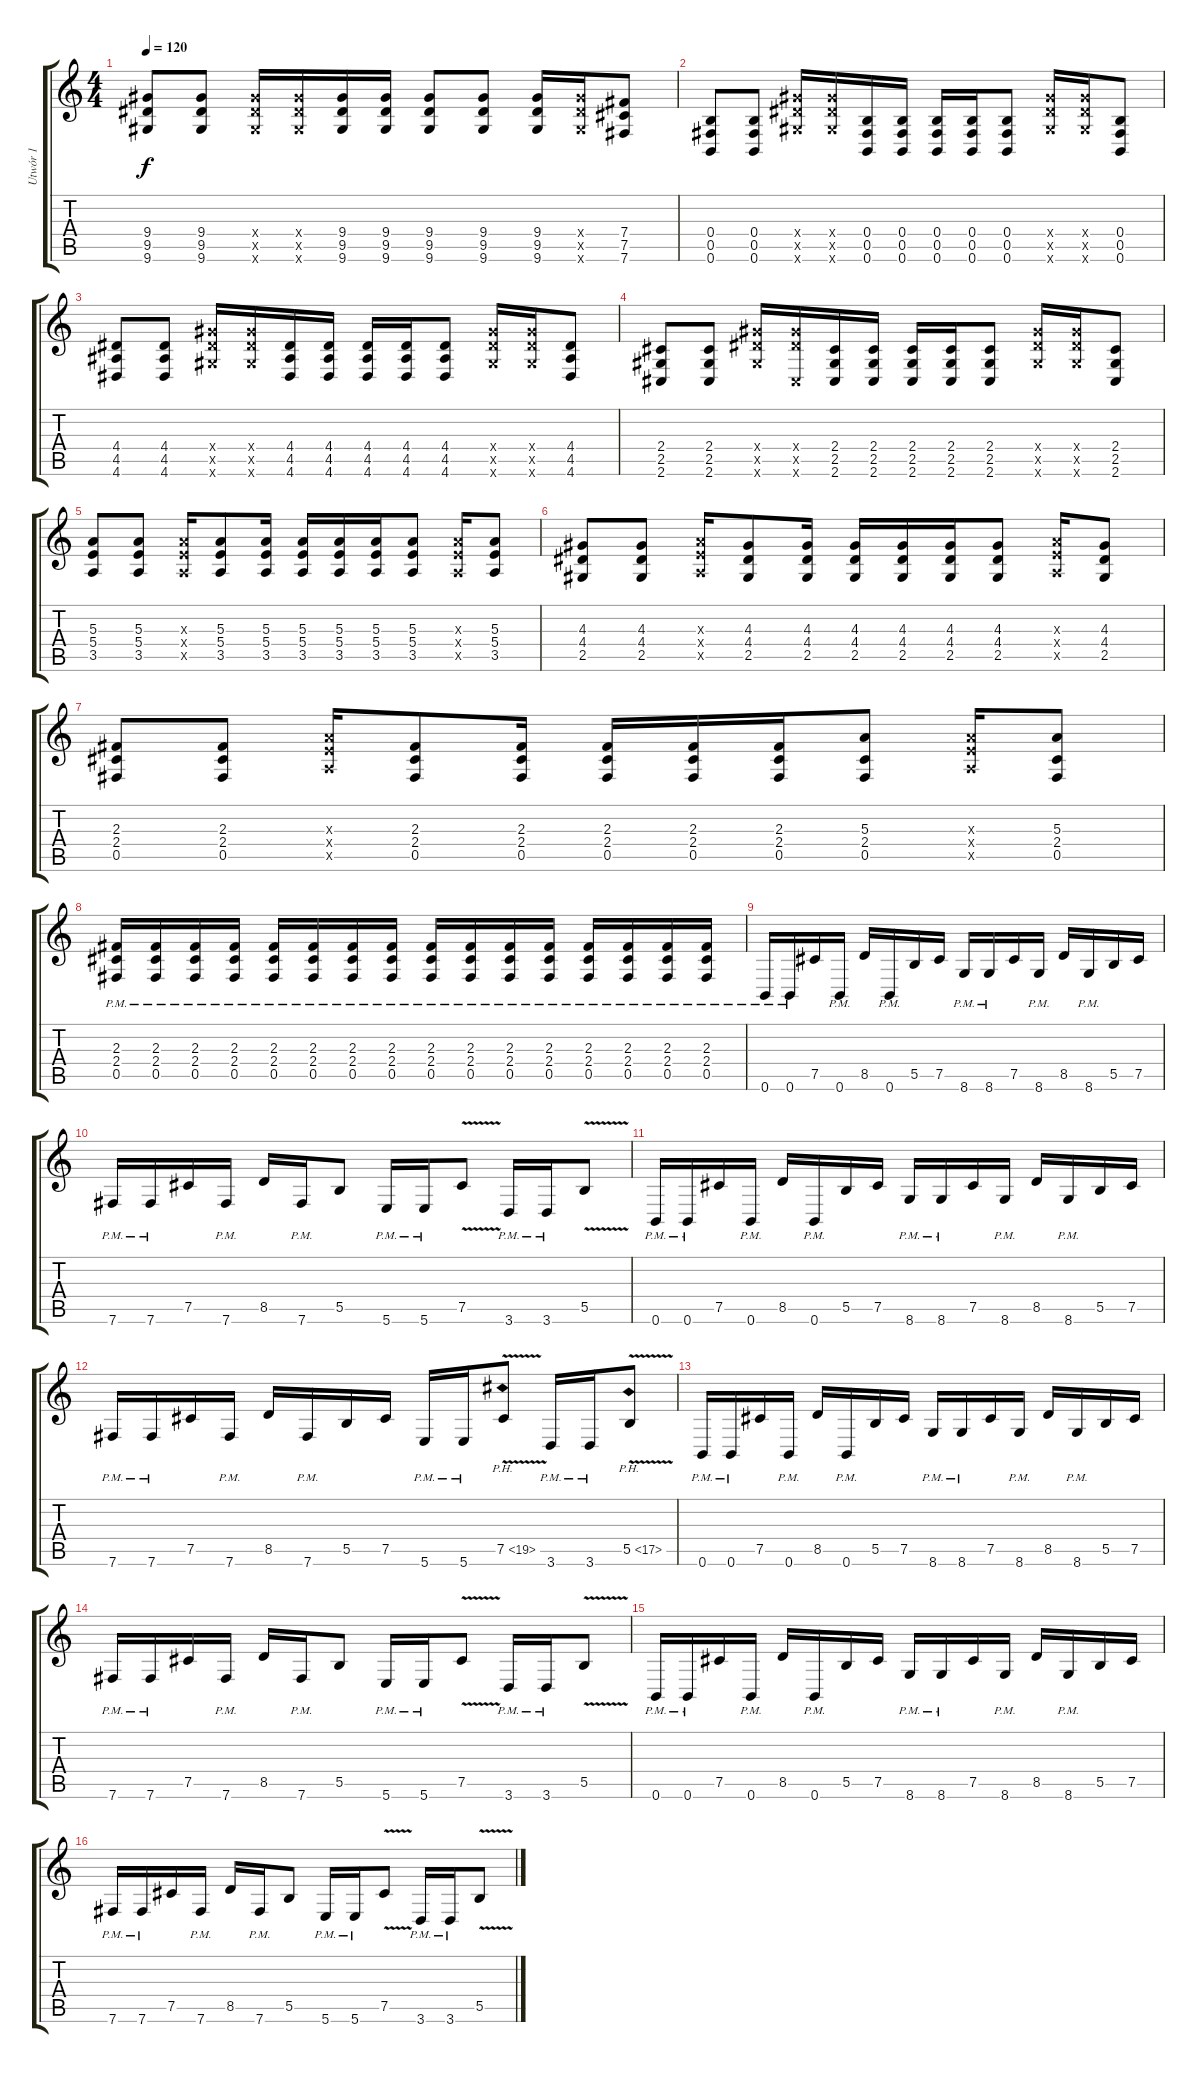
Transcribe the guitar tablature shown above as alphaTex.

\track ("Utwór 1" "Utwór 1") {instrument distortionguitar}
\staff {score tabs}
\tuning (Db4 Ab3 E3 B2 Gb2 B1) {hide}
\ts (4 4)
\tempo 120
\clef g2
\ks c
(9.4 9.5 9.6).8{dy f} (9.4 9.5 9.6).8 (9.4{x} 9.5{x} 9.6{x}).16 (9.4{x} 9.5{x} 9.6{x}).16 (9.4 9.5 9.6).16 (9.4 9.5 9.6).16 (9.4 9.5 9.6).8 (9.4 9.5 9.6).8 (9.4 9.5 9.6).16 (9.4{x} 9.5{x} 9.6{x}).16 (7.4 7.5 7.6).8 |
(0.4 0.5 0.6).8 (0.4 0.5 0.6).8 (9.4{x} 9.5{x} 9.6{x}).16 (9.4{x} 9.5{x} 9.6{x}).16 (0.4 0.5 0.6).16 (0.4 0.5 0.6).16 (0.4 0.5 0.6).16 (0.4 0.5 0.6).16 (0.4 0.5 0.6).8 (9.4{x} 9.5{x} 9.6{x}).16 (9.4{x} 9.5{x} 9.6{x}).16 (0.4 0.5 0.6).8 |
(4.4 4.5 4.6).8 (4.4 4.5 4.6).8 (9.4{x} 9.5{x} 9.6{x}).16 (9.4{x} 9.5{x} 9.6{x}).16 (4.4 4.5 4.6).16 (4.4 4.5 4.6).16 (4.4 4.5 4.6).16 (4.4 4.5 4.6).16 (4.4 4.5 4.6).8 (9.4{x} 9.5{x} 9.6{x}).16 (9.4{x} 9.5{x} 9.6{x}).16 (4.4 4.5 4.6).8 |
(2.4 2.5 2.6).8 (2.4 2.5 2.6).8 (9.4{x} 9.5{x} 9.6{x}).16 (9.4{x} 9.5{x} 2.6{x}).16 (2.4 2.5 2.6).16 (2.4 2.5 2.6).16 (2.4 2.5 2.6).16 (2.4 2.5 2.6).16 (2.4 2.5 2.6).8 (9.4{x} 9.5{x} 9.6{x}).16 (9.4{x} 9.5{x} 9.6{x}).16 (2.4 2.5 2.6).8 |
(5.3 5.4 3.5).8 (5.3 5.4 3.5).8 (5.3{x} 5.4{x} 3.5{x}).16 (5.3 5.4 3.5).8 (5.3 5.4 3.5).16 (5.3 5.4 3.5).16 (5.3 5.4 3.5).16 (5.3 5.4 3.5).16 (5.3 5.4 3.5).8 (5.3{x} 5.4{x} 3.5{x}).16 (5.3 5.4 3.5).8 |
(4.3 4.4 2.5).8 (4.3 4.4 2.5).8 (5.3{x} 5.4{x} 3.5{x}).16 (4.3 4.4 2.5).8 (4.3 4.4 2.5).16 (4.3 4.4 2.5).16 (4.3 4.4 2.5).16 (4.3 4.4 2.5).16 (4.3 4.4 2.5).8 (5.3{x} 5.4{x} 3.5{x}).16 (4.3 4.4 2.5).8 |
(2.3 2.4 0.5).8 (2.3 2.4 0.5).8 (5.3{x} 5.4{x} 3.5{x}).16 (2.3 2.4 0.5).8 (2.3 2.4 0.5).16 (2.3 2.4 0.5).16 (2.3 2.4 0.5).16 (2.3 2.4 0.5).16 (5.3 2.4 0.5).8 (5.3{x} 5.4{x} 3.5{x}).16 (5.3 2.4 0.5).8 |
(2.3{pm} 2.4{pm} 0.5{pm}).16 (2.3{pm} 2.4{pm} 0.5{pm}).16 (2.3{pm} 2.4{pm} 0.5{pm}).16 (2.3{pm} 2.4{pm} 0.5{pm}).16 (2.3{pm} 2.4{pm} 0.5{pm}).16 (2.3{pm} 2.4{pm} 0.5{pm}).16 (2.3{pm} 2.4{pm} 0.5{pm}).16 (2.3{pm} 2.4{pm} 0.5{pm}).16 (2.3{pm} 2.4{pm} 0.5{pm}).16 (2.3{pm} 2.4{pm} 0.5{pm}).16 (2.3{pm} 2.4{pm} 0.5{pm}).16 (2.3{pm} 2.4{pm} 0.5{pm}).16 (2.3{pm} 2.4{pm} 0.5{pm}).16 (2.3{pm} 2.4{pm} 0.5{pm}).16 (2.3{pm} 2.4{pm} 0.5{pm}).16 (2.3{pm} 2.4{pm} 0.5{pm}).16 |
0.6{pm}.16 0.6{pm}.16 7.5.16 0.6{pm}.16 8.5.16 0.6{pm}.16 5.5.16 7.5.16 8.6{pm}.16 8.6{pm}.16 7.5.16 8.6{pm}.16 8.5.16 8.6{pm}.16 5.5.16 7.5.16 |
7.6{pm}.16 7.6{pm}.16 7.5.16 7.6{pm}.16 8.5.16 7.6{pm}.16 5.5.8 5.6{pm}.16 5.6{pm}.16 7.5{v}.8 3.6{pm}.16 3.6{pm}.16 5.5{v}.8 |
0.6{pm}.16 0.6{pm}.16 7.5.16 0.6{pm}.16 8.5.16 0.6{pm}.16 5.5.16 7.5.16 8.6{pm}.16 8.6{pm}.16 7.5.16 8.6{pm}.16 8.5.16 8.6{pm}.16 5.5.16 7.5.16 |
7.6{pm}.16 7.6{pm}.16 7.5.16 7.6{pm}.16 8.5.16 7.6{pm}.16 5.5.16 7.5.16 5.6{pm}.16 5.6{pm}.16 7.5{ph 12 v}.8 3.6{pm}.16 3.6{pm}.16 5.5{ph 12 v}.8 |
0.6{pm}.16 0.6{pm}.16 7.5.16 0.6{pm}.16 8.5.16 0.6{pm}.16 5.5.16 7.5.16 8.6{pm}.16 8.6{pm}.16 7.5.16 8.6{pm}.16 8.5.16 8.6{pm}.16 5.5.16 7.5.16 |
7.6{pm}.16 7.6{pm}.16 7.5.16 7.6{pm}.16 8.5.16 7.6{pm}.16 5.5.8 5.6{pm}.16 5.6{pm}.16 7.5{v}.8 3.6{pm}.16 3.6{pm}.16 5.5{v}.8 |
0.6{pm}.16 0.6{pm}.16 7.5.16 0.6{pm}.16 8.5.16 0.6{pm}.16 5.5.16 7.5.16 8.6{pm}.16 8.6{pm}.16 7.5.16 8.6{pm}.16 8.5.16 8.6{pm}.16 5.5.16 7.5.16 |
7.6{pm}.16 7.6{pm}.16 7.5.16 7.6{pm}.16 8.5.16 7.6{pm}.16 5.5.8 5.6{pm}.16 5.6{pm}.16 7.5{v}.8 3.6{pm}.16 3.6{pm}.16 5.5{v}.8
